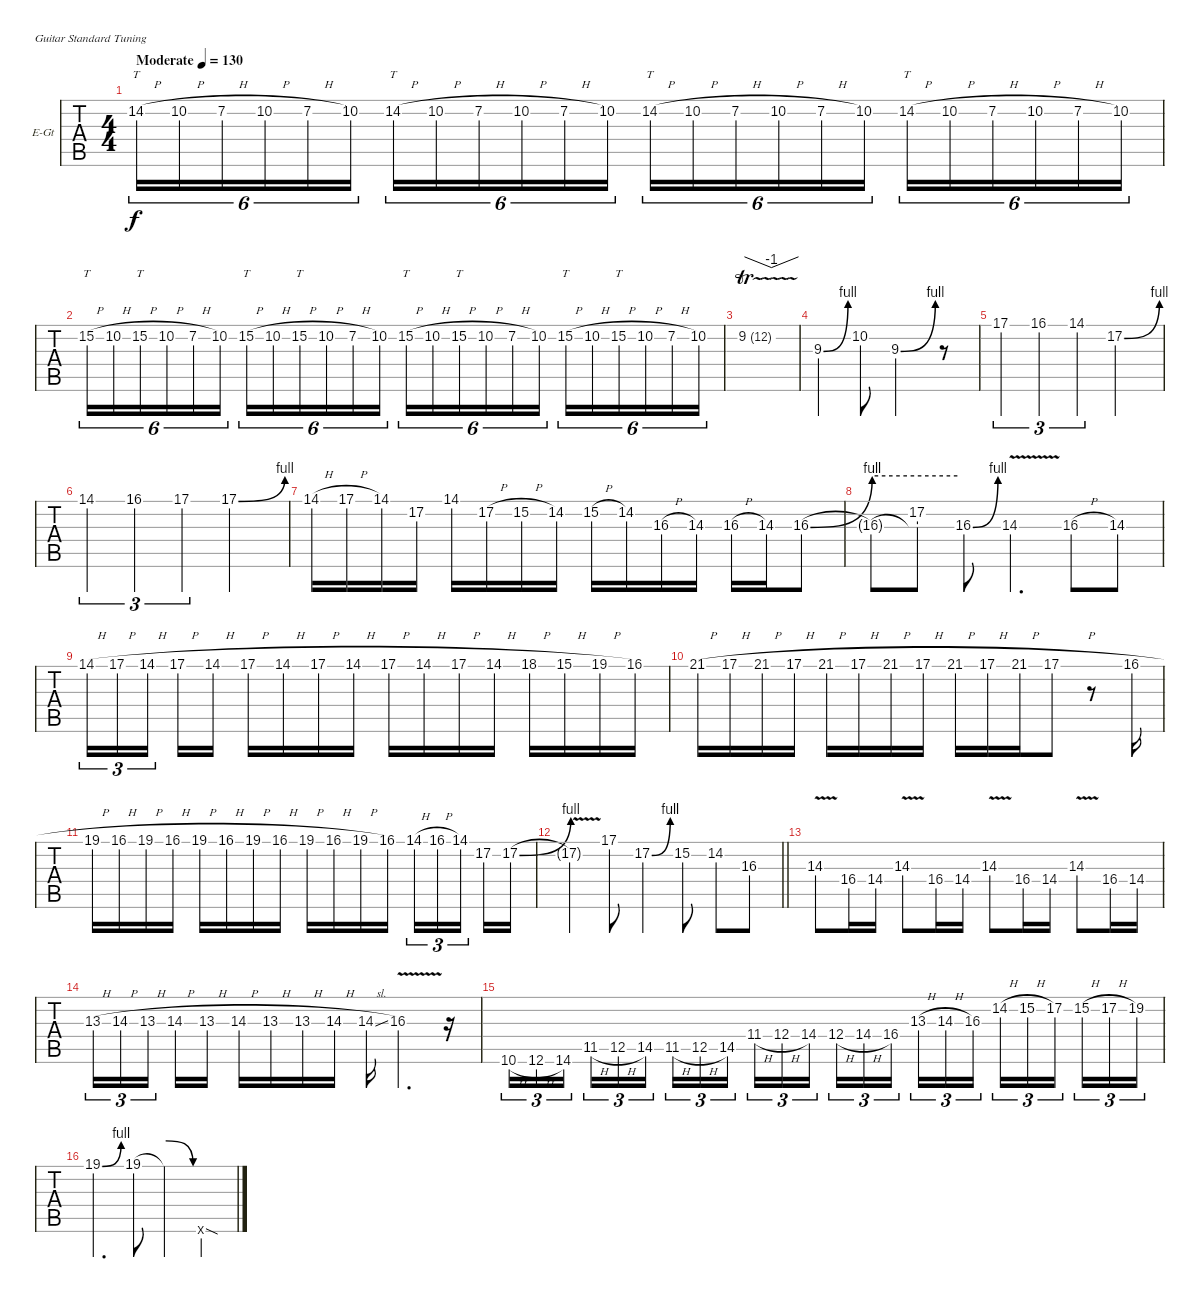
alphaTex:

\bracketExtendMode groupsimilarinstruments
\firstSystemTrackNameOrientation horizontal
\otherSystemsTrackNameOrientation horizontal
\track ("¼ñãáíï 1" "E-Gt") {instrument overdrivenguitar}
\staff {tabs}
\tuning (E4 B3 G3 D3 A2 E2)
\ts (4 4)
\beaming (8 2 2 2 2)
\tempo (130 "Moderate")
\clef g2
\ks c
14.2{h}.16{tt tu (6 4) dy f instrument overdrivenguitar} 10.2{h}.16{tu (6 4)} 7.2{h}.16{tu (6 4)} 10.2{h}.16{tu (6 4)} 7.2{h}.16{tu (6 4)} 10.2.16{tu (6 4)} 14.2{h}.16{tt tu (6 4)} 10.2{h}.16{tu (6 4)} 7.2{h}.16{tu (6 4)} 10.2{h}.16{tu (6 4)} 7.2{h}.16{tu (6 4)} 10.2.16{tu (6 4)} 14.2{h}.16{tt tu (6 4)} 10.2{h}.16{tu (6 4)} 7.2{h}.16{tu (6 4)} 10.2{h}.16{tu (6 4)} 7.2{h}.16{tu (6 4)} 10.2.16{tu (6 4)} 14.2{h}.16{tt tu (6 4)} 10.2{h}.16{tu (6 4)} 7.2{h}.16{tu (6 4)} 10.2{h}.16{tu (6 4)} 7.2{h}.16{tu (6 4)} 10.2.16{tu (6 4)} |
15.2{h}.16{tt tu (6 4)} 10.2{h}.16{tu (6 4)} 15.2{h}.16{tt tu (6 4)} 10.2{h}.16{tu (6 4)} 7.2{h}.16{tu (6 4)} 10.2.16{tu (6 4)} 15.2{h}.16{tt tu (6 4)} 10.2{h}.16{tu (6 4)} 15.2{h}.16{tt tu (6 4)} 10.2{h}.16{tu (6 4)} 7.2{h}.16{tu (6 4)} 10.2.16{tu (6 4)} 15.2{h}.16{tt tu (6 4)} 10.2{h}.16{tu (6 4)} 15.2{h}.16{tt tu (6 4)} 10.2{h}.16{tu (6 4)} 7.2{h}.16{tu (6 4)} 10.2.16{tu (6 4)} 15.2{h}.16{tt tu (6 4)} 10.2{h}.16{tu (6 4)} 15.2{h}.16{tt tu (6 4)} 10.2{h}.16{tu (6 4)} 7.2{h}.16{tu (6 4)} 10.2.16{tu (6 4)} |
9.2{tr (12 16)}.1{tbe (dip default 0 0 30 -4 60 0)} |
9.3{be (bend 0 0 60 4)}.4 10.2.8 9.3{be (bend 0 0 60 4)}.2 r.8 |
17.1.4{tu (3 2)} 16.1.4{tu (3 2)} 14.1.4{tu (3 2)} 17.2{be (bend 0 0 60 4)}.2 |
14.1.4{tu (3 2)} 16.1.4{tu (3 2)} 17.1.4{tu (3 2)} 17.1{be (bend 0 0 60 4)}.2 |
14.1{h}.16 17.1{h}.16 14.1.16 17.2.16 14.1.16 17.2{h}.16 15.2{h}.16 14.2.16 15.2{h}.16 14.2.16 16.3{h}.16 14.3.16 16.3{h}.16 14.3.16 16.3{be (bend 0 0 60 4)}.8 |
16.3{be (hold 0 4 60 4) t}.8 (17.2 16.3{t}).8 16.3{be (bend 0 0 60 4)}.8 14.3{v}.4{d} 16.3{h}.8 14.3.8 |
14.1{h}.16{tu (3 2)} 17.1{h}.16{tu (3 2)} 14.1{h}.16{tu (3 2)} 17.1{h}.16 14.1{h}.16 17.1{h}.16 14.1{h}.16 17.1{h}.16 14.1{h}.16 17.1{h}.16 14.1{h}.16 17.1{h}.16 14.1{h}.16 18.1{h}.16 15.1{h}.16 19.1{h}.16 16.1.16 |
21.1{h}.16 17.1{h}.16 21.1{h}.16 17.1{h}.16 21.1{h}.16 17.1{h}.16 21.1{h}.16 17.1{h}.16 21.1{h}.16 17.1{h}.16 21.1{h}.16 17.1{h}.8 r.8 16.1{h}.16 |
19.1{h}.16 16.1{h}.16 19.1{h}.16 16.1{h}.16 19.1{h}.16 16.1{h}.16 19.1{h}.16 16.1{h}.16 19.1{h}.16 16.1{h}.16 19.1{h}.16 16.1.16 14.1{h}.16{tu (3 2)} 16.1{h}.16{tu (3 2)} 14.1.16{tu (3 2)} 17.2.16 17.2{be (bend 0 0 60 4)}.16 |
\barLineRight lightlight
17.2{v t}.4 17.1.8 17.2{be (bend 0 0 60 4)}.4 15.2.8 14.2.8 16.3.8 |
14.3{v}.8 16.4.16 14.4.16 14.3{v}.8 16.4.16 14.4.16 14.3{v}.8 16.4.16 14.4.16 14.3{v}.8 16.4.16 14.4.16 |
13.3{h}.16{tu (3 2)} 14.3{h}.16{tu (3 2)} 13.3{h}.16{tu (3 2)} 14.3{h}.16 13.3{h}.16 14.3{h}.16 13.3{h}.16 13.3{h}.16 14.3{h}.16 14.3{sl}.16 16.3{v}.4{d} r.16 |
10.6{h}.16{tu (3 2)} 12.6{h}.16{tu (3 2)} 14.6.16{tu (3 2)} 11.5{h}.16{tu (3 2)} 12.5{h}.16{tu (3 2)} 14.5.16{tu (3 2)} 11.5{h}.16{tu (3 2)} 12.5{h}.16{tu (3 2)} 14.5.16{tu (3 2)} 11.4{h}.16{tu (3 2)} 12.4{h}.16{tu (3 2)} 14.4.16{tu (3 2)} 12.4{h}.16{tu (3 2)} 14.4{h}.16{tu (3 2)} 16.4.16{tu (3 2)} 13.3{h}.16{tu (3 2)} 14.3{h}.16{tu (3 2)} 16.3.16{tu (3 2)} 14.2{h}.16{tu (3 2)} 15.2{h}.16{tu (3 2)} 17.2.16{tu (3 2)} 15.2{h}.16{tu (3 2)} 17.2{h}.16{tu (3 2)} 19.2.16{tu (3 2)} |
19.1{be (bend 0 0 60 4)}.4{d} 19.1.8 19.1{be (prebendrelease 0 4 60 0) t}.4 12.6{sod x}.4
